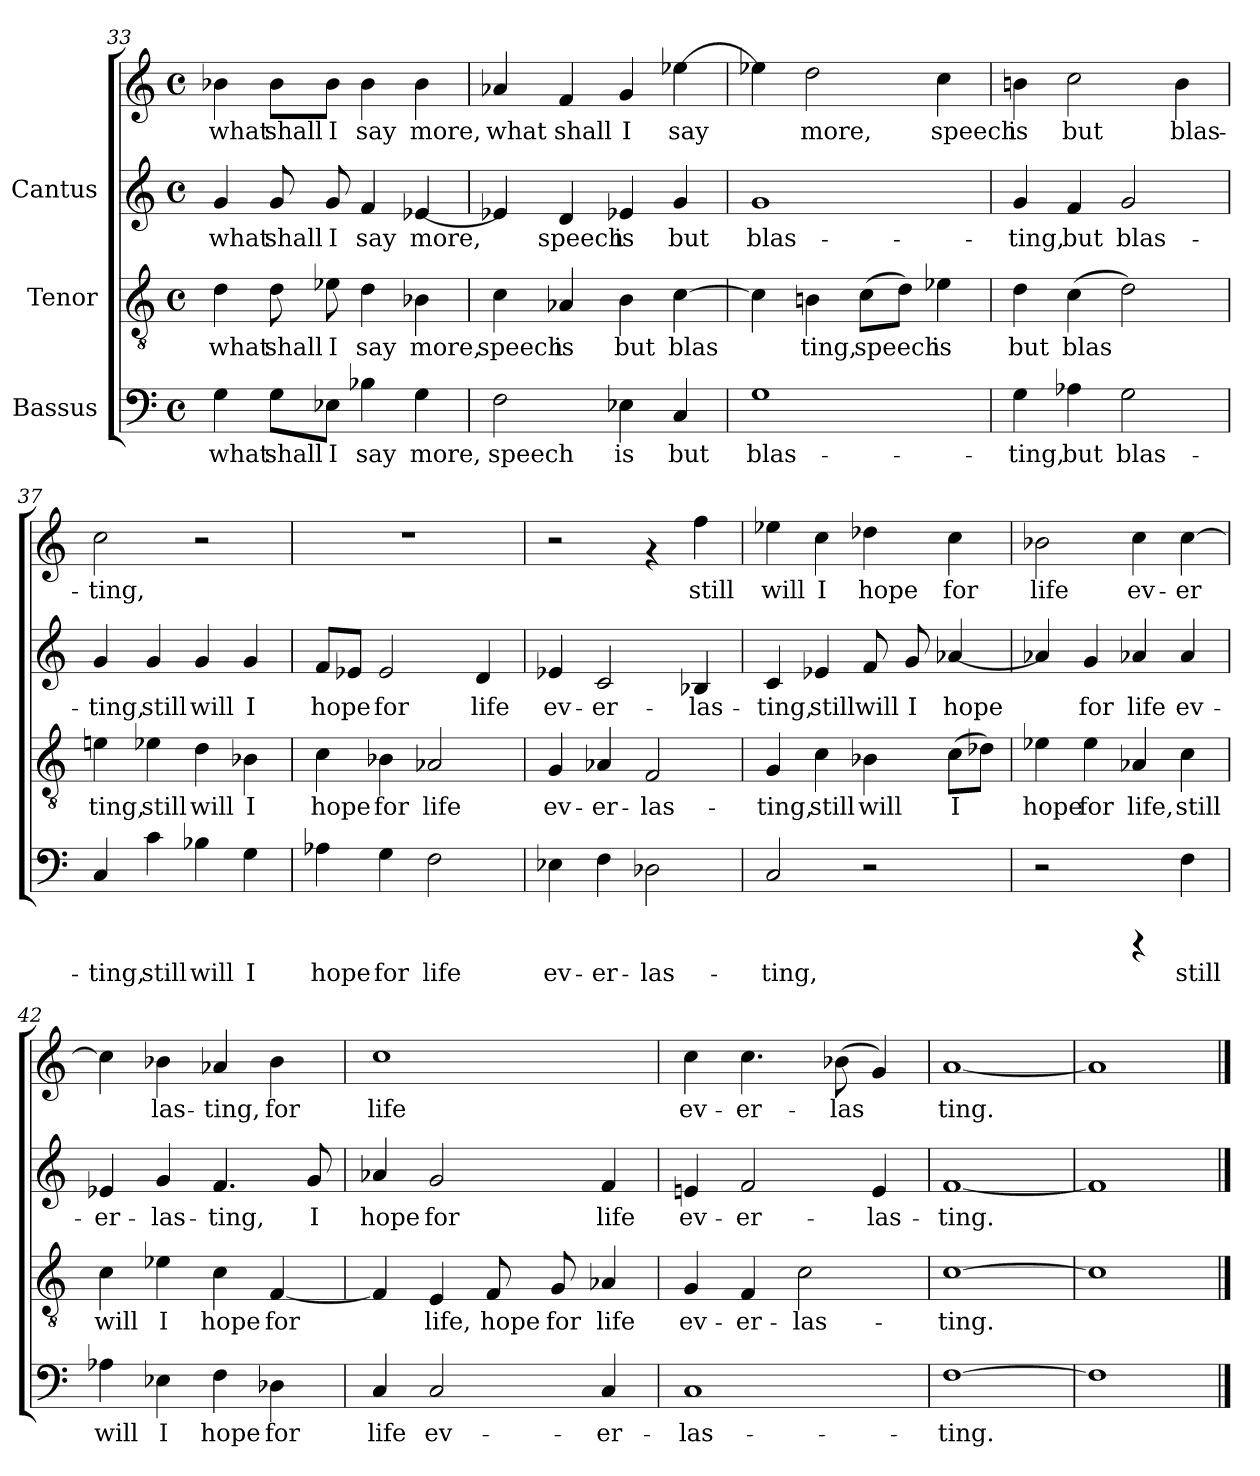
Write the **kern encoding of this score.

**kern	**text	**kern	**text	**kern	**text	**kern	**text
*part3	*part3	*part2	*part2	*part1	*part1	*part1	*part1
*staff4	*staff4	*staff3	*staff3	*staff2	*staff2	*staff1	*staff1
*I"Bassus	*	*I"Tenor	*	*I"Cantus	*	*	*
*clefF4	*	*clefGv2	*	*clefG2	*	*clefG2	*
*M4/4	*	*M4/4	*	*M4/4	*	*M4/4	*
*met(c)	*	*met(c)	*	*met(c)	*	*met(c)	*
=33	=33	=33	=33	=33	=33	=33	=33
!	!LO:LY:b:cj	!	!LO:LY:b:cj	!	!LO:LY:b:cj	!	!LO:LY:b:cj
4G\	what	4d\	what	4g/	what	4b-X\	what
!	!LO:LY:b:cj	!	!LO:LY:b:cj	!	!LO:LY:b:cj	!	!LO:LY:b:cj
8G\L	shall	8d\	shall	8g/	shall	8b-\L	shall
!	!LO:LY:b:cj	!	!LO:LY:b:cj	!	!LO:LY:b:cj	!	!LO:LY:b:cj
8E-X\J	I	8e-X\	I	8g/	I	8b-\J	I
!	!LO:LY:b:cj	!	!LO:LY:b:cj	!	!LO:LY:b:cj	!	!LO:LY:b:cj
4B-X\	say	4d\	say	4f/	say	4b-\	say
!	!LO:LY:b:cj	!	!LO:LY:b:cj	!	!LO:LY:b:cj	!	!LO:LY:b:cj
4G\	more,	4B-X\	more,	[<4e-X/	more,	4b-\	more,
!!LO:PB:g=z
=34	=34	=34	=34	=34	=34	=34	=34
!	!LO:LY:b:cj	!	!LO:LY:b:cj	!	!LO:LY:b:cj	!	!LO:LY:b:cj
2F\	speech	4c\	speech	4e-X/]	.	4a-X/	what
!	!	!	!LO:LY:b:cj	!	!LO:LY:b:cj	!	!LO:LY:b:cj
.	.	4A-X/	is	4d/	speech	4f/	shall
!	!LO:LY:b:cj	!	!LO:LY:b:cj	!	!LO:LY:b:cj	!	!LO:LY:b:cj
4E-X\	is	4B\	but	4e-X/	is	4g/	I
!	!LO:LY:b:cj	!	!LO:LY:b:cj	!	!LO:LY:b:cj	!	!LO:LY:b:cj
4C/	but	[>4c\	blas-	4g/	but	[>4ee-X\	say
=35	=35	=35	=35	=35	=35	=35	=35
!	!LO:LY:b:cj	!	!LO:LY:b:cj	!	!LO:LY:b:cj	!	!LO:LY:b:cj
1G	blas-	4c\]	-	1g	blas-	4ee-X\]	.
!	!	!	!LO:LY:b:cj	!	!	!	!LO:LY:b:cj
.	.	4Bn\	ting,	.	.	2dd\	more,
!	!	!	!LO:LY:b:cj	!	!	!	!
.	.	(>8c\L	speech	.	.	.	.
!	!	!	!LO:LY:b:cj	!	!	!	!
.	.	8d\J)	.	.	.	.	.
!	!	!	!LO:LY:b:cj	!	!	!	!LO:LY:b:cj
.	.	4e-X\	is	.	.	4cc\	speech
=36	=36	=36	=36	=36	=36	=36	=36
!	!LO:LY:b:cj	!	!LO:LY:b:cj	!	!LO:LY:b:cj	!	!LO:LY:b:cj
4G\	-ting,	4d\	but	4g/	-ting,	4bn\	-is
!	!LO:LY:b:cj	!	!LO:LY:b:cj	!	!LO:LY:b:cj	!	!LO:LY:b:cj
4A-X\	but	(>4c\	blas-	4f/	but	2cc\	but
!	!LO:LY:b:cj	!	!LO:LY:b:cj	!	!LO:LY:b:cj	!	!
2G\	blas-	2d\)	--	2g/	blas-	.	.
!	!	!	!	!	!	!	!LO:LY:b:cj
.	.	.	.	.	.	4b\	blas-
=37	=37	=37	=37	=37	=37	=37	=37
!	!LO:LY:b:cj	!	!LO:LY:b:cj	!	!LO:LY:b:cj	!	!LO:LY:b:cj
4C/	-ting,	4en\	-ting,	4g/	ting,	2cc\	-ting,
!	!LO:LY:b:cj	!	!LO:LY:b:cj	!	!LO:LY:b:cj	!	!
4c\	still	4e-X\	still	4g/	still	.	.
!	!LO:LY:b:cj	!	!LO:LY:b:cj	!	!LO:LY:b:cj	!	!
4B-X\	will	4d\	will	4g/	will	2r	.
!	!LO:LY:b:cj	!	!LO:LY:b:cj	!	!LO:LY:b:cj	!	!
4G\	I	4B-X\	I	4g/	I	.	.
=38	=38	=38	=38	=38	=38	=38	=38
!	!LO:LY:b:cj	!	!LO:LY:b:cj	!	!LO:LY:b:cj	!	!
4A-X\	hope	4c\	hope	8f/L	hope	1r	.
!	!	!	!	!	!LO:LY:b:cj	!	!
.	.	.	.	8e-X/J	.	.	.
!	!LO:LY:b:cj	!	!LO:LY:b:cj	!	!LO:LY:b:cj	!	!
4G\	for	4B-X\	for	2e-/	for	.	.
!	!LO:LY:b:cj	!	!LO:LY:b:cj	!	!	!	!
2F\	life	2A-X/	life	.	.	.	.
!	!	!	!	!	!LO:LY:b:cj	!	!
.	.	.	.	4d/	life	.	.
!!LO:LB:g=z
=39	=39	=39	=39	=39	=39	=39	=39
!	!LO:LY:b:cj	!	!LO:LY:b:cj	!	!LO:LY:b:cj	!	!
4E-X\	ev-	4G/	ev-	4e-X/	ev-	2r	.
!	!LO:LY:b:cj	!	!LO:LY:b:cj	!	!LO:LY:b:cj	!	!
4F\	-er-	4A-X/	-er-	2c/	-er-	.	.
!	!LO:LY:b:cj	!	!LO:LY:b:cj	!	!	!	!
2D-X\	-las-	2F/	-las-	.	.	4rf	.
!	!	!	!	!	!LO:LY:b:cj	!	!LO:LY:b:cj
.	.	.	.	4B-X/	-las-	4ff\	still
=40	=40	=40	=40	=40	=40	=40	=40
!	!LO:LY:b:cj	!	!LO:LY:b:cj	!	!LO:LY:b:cj	!	!LO:LY:b:cj
2C/	-ting,	4G/	-ting,	4c/	ting,	4ee-X\	-will
!	!	!	!LO:LY:b:cj	!	!LO:LY:b:cj	!	!LO:LY:b:cj
.	.	4c\	still	4e-X/	still	4cc\	I
!	!	!	!LO:LY:b:cj	!	!LO:LY:b:cj	!	!LO:LY:b:cj
2r	.	4B-X\	will	8f/	will	4dd-X\	hope
!	!	!	!	!	!LO:LY:b:cj	!	!
.	.	.	.	8g/	I	.	.
!	!	!	!LO:LY:b:cj	!	!LO:LY:b:cj	!	!LO:LY:b:cj
.	.	(>8c\L	I	[<4a-X/	hope	4cc\	for
!	!	!	!LO:LY:b:cj	!	!	!	!
.	.	8d-X\J)	.	.	.	.	.
=41	=41	=41	=41	=41	=41	=41	=41
!	!	!	!LO:LY:b:cj	!	!LO:LY:b:cj	!	!LO:LY:b:cj
2r	.	4e-X\	hope	4a-X/]	-	2b-X\	life
!	!	!	!LO:LY:b:cj	!	!LO:LY:b:cj	!	!
.	.	4e-\	for	4g/	for	.	.
!	!	!	!LO:LY:b:cj	!	!LO:LY:b:cj	!	!LO:LY:b:cj
4rCCC	.	4A-X/	life,	4a-X/	life	4cc\	ev-
!	!LO:LY:b:cj	!	!LO:LY:b:cj	!	!LO:LY:b:cj	!	!LO:LY:b:cj
4F\	still	4c\	still	4a-/	ev-	[>4cc\	-er-
=42	=42	=42	=42	=42	=42	=42	=42
!	!LO:LY:b:cj	!	!LO:LY:b:cj	!	!LO:LY:b:cj	!	!LO:LY:b:cj
4A-X\	will	4c\	will	4e-X/	er-	4cc\]	-
!	!LO:LY:b:cj	!	!LO:LY:b:cj	!	!LO:LY:b:cj	!	!LO:LY:b:cj
4E-X\	I	4e-X\	I	4g/	-las-	4b-X\	las-
!	!LO:LY:b:cj	!	!LO:LY:b:cj	!	!LO:LY:b:cj	!	!LO:LY:b:cj
4F\	hope	4c\	hope	4.f/	-ting,	4a-X/	-ting,
!	!LO:LY:b:cj	!	!LO:LY:b:cj	!	!	!	!LO:LY:b:cj
4D-X\	for	[<4F/	for	.	.	4b-\	for
!	!	!	!	!	!LO:LY:b:cj	!	!
.	.	.	.	8g/	I	.	.
!!LO:LB:g=z
=43	=43	=43	=43	=43	=43	=43	=43
!	!LO:LY:b:cj	!	!LO:LY:b:cj	!	!LO:LY:b:cj	!	!LO:LY:b:cj
4C/	life	4F/]	.	4a-X/	hope	1cc	life
!	!LO:LY:b:cj	!	!LO:LY:b:cj	!	!LO:LY:b:cj	!	!
2C/	ev-	4E/	life,	2g/	for	.	.
!	!	!	!LO:LY:b:cj	!	!	!	!
.	.	8F/	hope	.	.	.	.
!	!	!	!LO:LY:b:cj	!	!	!	!
.	.	8G/	for	.	.	.	.
!	!LO:LY:b:cj	!	!LO:LY:b:cj	!	!LO:LY:b:cj	!	!
4C/	-er-	4A-X/	life	4f/	life	.	.
=44	=44	=44	=44	=44	=44	=44	=44
!	!LO:LY:b:cj	!	!LO:LY:b:cj	!	!LO:LY:b:cj	!	!LO:LY:b:cj
1C	-las-	4G/	ev-	4en/	-ev-	4cc\	ev-
!	!	!	!LO:LY:b:cj	!	!LO:LY:b:cj	!	!LO:LY:b:cj
.	.	4F/	-er-	2f/	-er-	4.cc\	-er-
!	!	!	!LO:LY:b:cj	!	!	!	!
.	.	2c\	-las-	.	.	.	.
!	!	!	!	!	!	!	!LO:LY:b:cj
.	.	.	.	.	.	(>8b-X\	-las-
!	!	!	!	!	!LO:LY:b:cj	!	!LO:LY:b:cj
.	.	.	.	4e/	-las-	4g/)	--
=45	=45	=45	=45	=45	=45	=45	=45
!	!LO:LY:b:cj	!	!LO:LY:b:cj	!	!LO:LY:b:cj	!	!LO:LY:b:cj
[>1F	-ting.	[>1c	-ting.	[<1f	ting.	[<1a	-ting.
=46	=46	=46	=46	=46	=46	=46	=46
1F]	.	1c]	.	1f]	.	1a]	.
==	==	==	==	==	==	==	==
*-	*-	*-	*-	*-	*-	*-	*-
